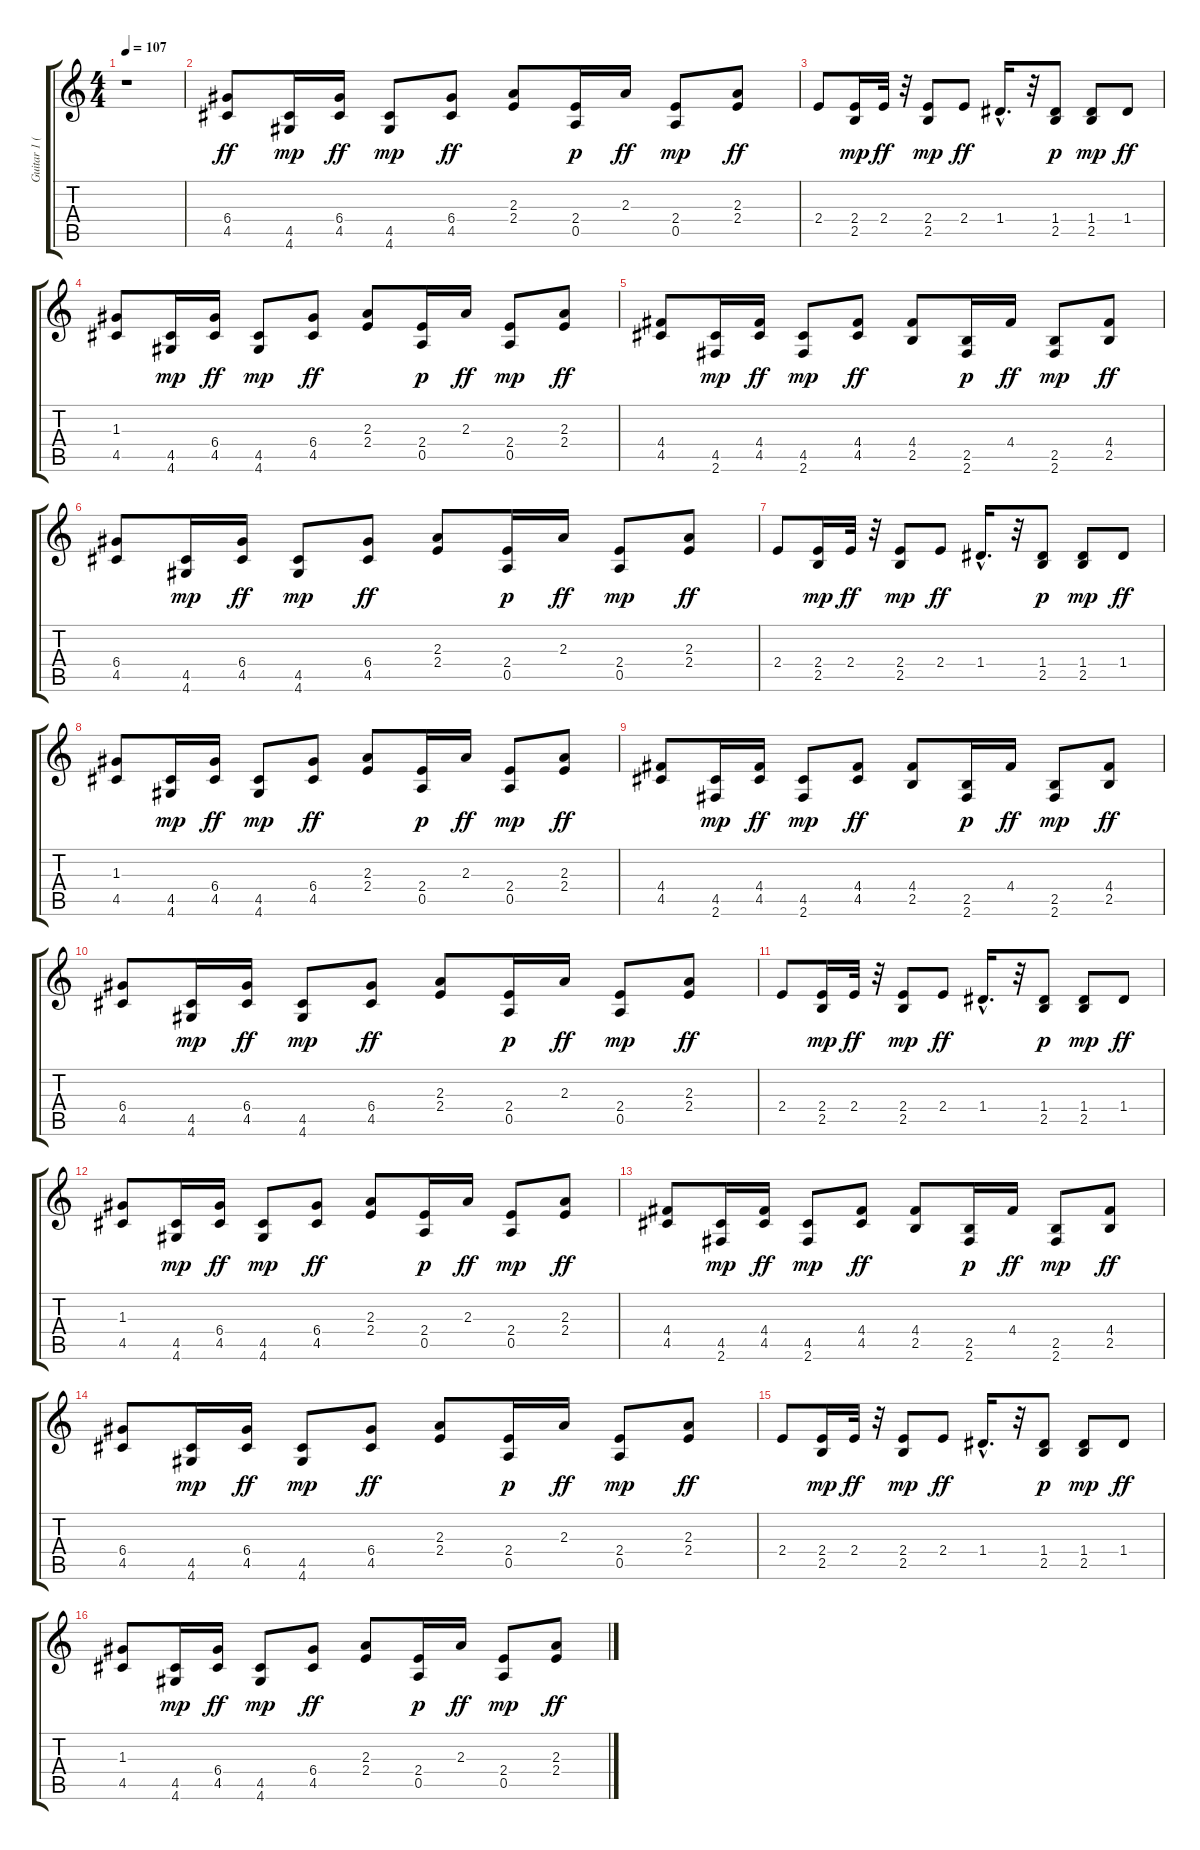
\track ("Guitar 1 (overdriven)" "Guitar 1 (") {instrument overdrivenguitar}
\staff {score tabs}
\tuning (E4 B3 G3 D3 A2 E2) {hide}
\ts (4 4)
\tempo 107
\clef g2
\ks c
r.1{dy f} |
(6.4 4.5).8{dy ff} (4.5 4.6).16{dy mp} (6.4 4.5).16{dy ff} (4.5 4.6).8{dy mp} (6.4 4.5).8{dy ff} (2.3 2.4).8 (2.4 0.5).16{dy p} 2.3.16{dy ff} (2.4 0.5).8{dy mp} (2.3 2.4).8{dy ff} |
2.4.8 (2.4 2.5).16{dy mp} 2.4.32{dy ff} r.32 (2.4 2.5).8{dy mp} 2.4.8{dy ff} 1.4{hac}.16{d} r.32 (1.4 2.5).8{dy p} (1.4 2.5).8{dy mp} 1.4.8{dy ff} |
(1.3 4.5).8 (4.5 4.6).16{dy mp} (6.4 4.5).16{dy ff} (4.5 4.6).8{dy mp} (6.4 4.5).8{dy ff} (2.3 2.4).8 (2.4 0.5).16{dy p} 2.3.16{dy ff} (2.4 0.5).8{dy mp} (2.3 2.4).8{dy ff} |
(4.4 4.5).8 (4.5 2.6).16{dy mp} (4.4 4.5).16{dy ff} (4.5 2.6).8{dy mp} (4.4 4.5).8{dy ff} (4.4 2.5).8 (2.5 2.6).16{dy p} 4.4.16{dy ff} (2.5 2.6).8{dy mp} (4.4 2.5).8{dy ff} |
(6.4 4.5).8 (4.5 4.6).16{dy mp} (6.4 4.5).16{dy ff} (4.5 4.6).8{dy mp} (6.4 4.5).8{dy ff} (2.3 2.4).8 (2.4 0.5).16{dy p} 2.3.16{dy ff} (2.4 0.5).8{dy mp} (2.3 2.4).8{dy ff} |
2.4.8 (2.4 2.5).16{dy mp} 2.4.32{dy ff} r.32 (2.4 2.5).8{dy mp} 2.4.8{dy ff} 1.4{hac}.16{d} r.32 (1.4 2.5).8{dy p} (1.4 2.5).8{dy mp} 1.4.8{dy ff} |
(1.3 4.5).8 (4.5 4.6).16{dy mp} (6.4 4.5).16{dy ff} (4.5 4.6).8{dy mp} (6.4 4.5).8{dy ff} (2.3 2.4).8 (2.4 0.5).16{dy p} 2.3.16{dy ff} (2.4 0.5).8{dy mp} (2.3 2.4).8{dy ff} |
(4.4 4.5).8 (4.5 2.6).16{dy mp} (4.4 4.5).16{dy ff} (4.5 2.6).8{dy mp} (4.4 4.5).8{dy ff} (4.4 2.5).8 (2.5 2.6).16{dy p} 4.4.16{dy ff} (2.5 2.6).8{dy mp} (4.4 2.5).8{dy ff} |
(6.4 4.5).8 (4.5 4.6).16{dy mp} (6.4 4.5).16{dy ff} (4.5 4.6).8{dy mp} (6.4 4.5).8{dy ff} (2.3 2.4).8 (2.4 0.5).16{dy p} 2.3.16{dy ff} (2.4 0.5).8{dy mp} (2.3 2.4).8{dy ff} |
2.4.8 (2.4 2.5).16{dy mp} 2.4.32{dy ff} r.32 (2.4 2.5).8{dy mp} 2.4.8{dy ff} 1.4{hac}.16{d} r.32 (1.4 2.5).8{dy p} (1.4 2.5).8{dy mp} 1.4.8{dy ff} |
(1.3 4.5).8 (4.5 4.6).16{dy mp} (6.4 4.5).16{dy ff} (4.5 4.6).8{dy mp} (6.4 4.5).8{dy ff} (2.3 2.4).8 (2.4 0.5).16{dy p} 2.3.16{dy ff} (2.4 0.5).8{dy mp} (2.3 2.4).8{dy ff} |
(4.4 4.5).8 (4.5 2.6).16{dy mp} (4.4 4.5).16{dy ff} (4.5 2.6).8{dy mp} (4.4 4.5).8{dy ff} (4.4 2.5).8 (2.5 2.6).16{dy p} 4.4.16{dy ff} (2.5 2.6).8{dy mp} (4.4 2.5).8{dy ff} |
(6.4 4.5).8 (4.5 4.6).16{dy mp} (6.4 4.5).16{dy ff} (4.5 4.6).8{dy mp} (6.4 4.5).8{dy ff} (2.3 2.4).8 (2.4 0.5).16{dy p} 2.3.16{dy ff} (2.4 0.5).8{dy mp} (2.3 2.4).8{dy ff} |
2.4.8 (2.4 2.5).16{dy mp} 2.4.32{dy ff} r.32 (2.4 2.5).8{dy mp} 2.4.8{dy ff} 1.4{hac}.16{d} r.32 (1.4 2.5).8{dy p} (1.4 2.5).8{dy mp} 1.4.8{dy ff} |
(1.3 4.5).8 (4.5 4.6).16{dy mp} (6.4 4.5).16{dy ff} (4.5 4.6).8{dy mp} (6.4 4.5).8{dy ff} (2.3 2.4).8 (2.4 0.5).16{dy p} 2.3.16{dy ff} (2.4 0.5).8{dy mp} (2.3 2.4).8{dy ff}
